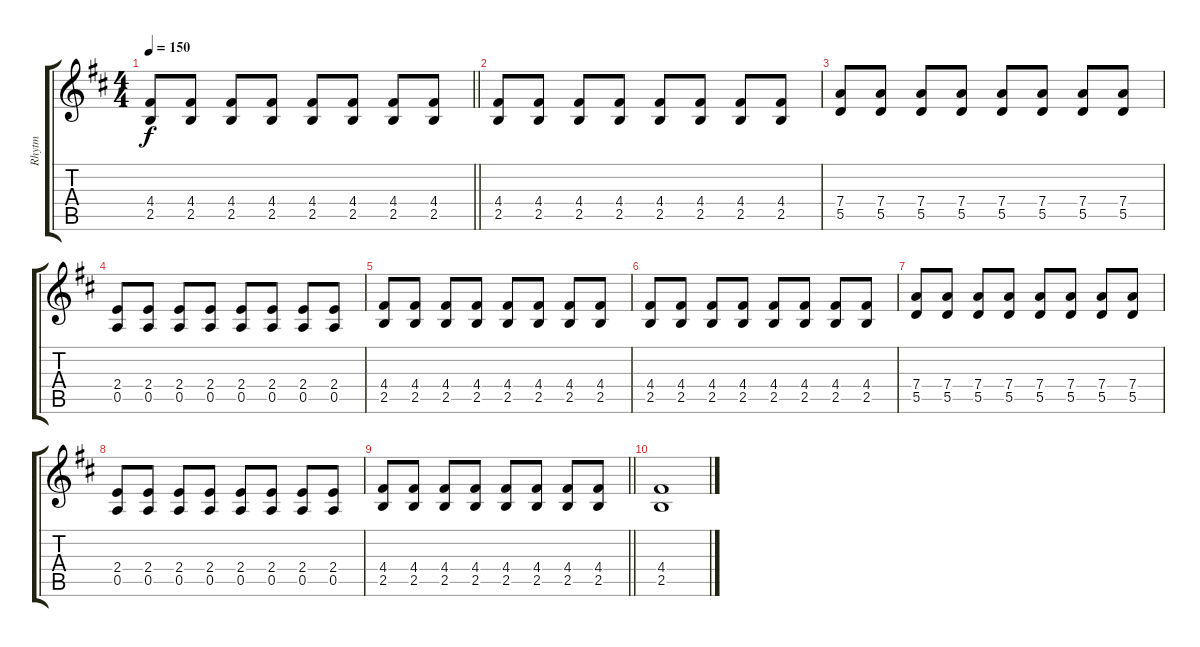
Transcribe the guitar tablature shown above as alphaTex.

\track ("Rhytm" "Rhytm") {instrument distortionguitar}
\staff {score tabs}
\tuning (E4 B3 G3 D3 A2 E2) {hide}
\ts (4 4)
\tempo 150
\clef g2
\barLineRight lightlight
\ks d
(4.4 2.5).8{dy f} (4.4 2.5).8 (4.4 2.5).8 (4.4 2.5).8 (4.4 2.5).8 (4.4 2.5).8 (4.4 2.5).8 (4.4 2.5).8 |
(4.4 2.5).8 (4.4 2.5).8 (4.4 2.5).8 (4.4 2.5).8 (4.4 2.5).8 (4.4 2.5).8 (4.4 2.5).8 (4.4 2.5).8 |
(7.4 5.5).8 (7.4 5.5).8 (7.4 5.5).8 (7.4 5.5).8 (7.4 5.5).8 (7.4 5.5).8 (7.4 5.5).8 (7.4 5.5).8 |
(2.4 0.5).8 (2.4 0.5).8 (2.4 0.5).8 (2.4 0.5).8 (2.4 0.5).8 (2.4 0.5).8 (2.4 0.5).8 (2.4 0.5).8 |
(4.4 2.5).8 (4.4 2.5).8 (4.4 2.5).8 (4.4 2.5).8 (4.4 2.5).8 (4.4 2.5).8 (4.4 2.5).8 (4.4 2.5).8 |
(4.4 2.5).8 (4.4 2.5).8 (4.4 2.5).8 (4.4 2.5).8 (4.4 2.5).8 (4.4 2.5).8 (4.4 2.5).8 (4.4 2.5).8 |
(7.4 5.5).8 (7.4 5.5).8 (7.4 5.5).8 (7.4 5.5).8 (7.4 5.5).8 (7.4 5.5).8 (7.4 5.5).8 (7.4 5.5).8 |
(2.4 0.5).8 (2.4 0.5).8 (2.4 0.5).8 (2.4 0.5).8 (2.4 0.5).8 (2.4 0.5).8 (2.4 0.5).8 (2.4 0.5).8 |
\barLineRight lightlight
(4.4 2.5).8 (4.4 2.5).8 (4.4 2.5).8 (4.4 2.5).8 (4.4 2.5).8 (4.4 2.5).8 (4.4 2.5).8 (4.4 2.5).8 |
(4.4 2.5).1
